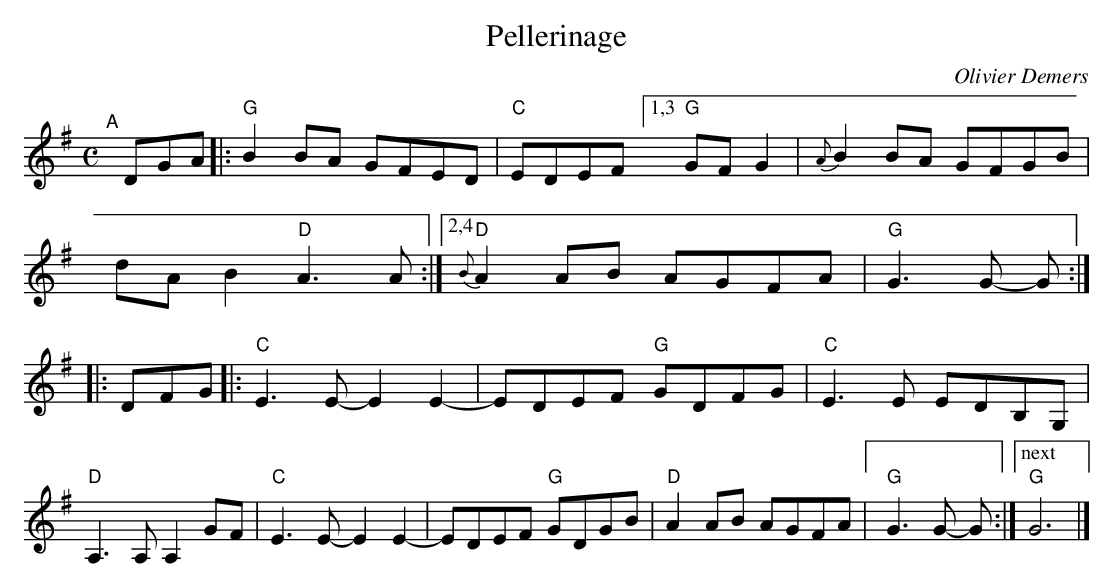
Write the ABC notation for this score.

X:1
T: Pellerinage
C: Olivier Demers
M: C
L: 1/8
K: G
"^A"[|] DGA |: "G"B2BA GFED | "C"EDEF [1,3 "G"GFG2 |{A}B2BA GFGB | dA B2 "D"A3A :|[2,4 "D"{B}A2AB AGFA |"G"G3G- G :|
"^B"|: DFG |:\
"C"E3E- E2 E2- | EDEF "G"GDFG | "C"E3E EDB,G, | "D"A,3A, A,2 GF |\
"C"E3E- E2 E2- | EDEF "G"GDGB | "D"A2AB AGFA |[" " "G"G3G- G :|["next" "G"G6 |]
